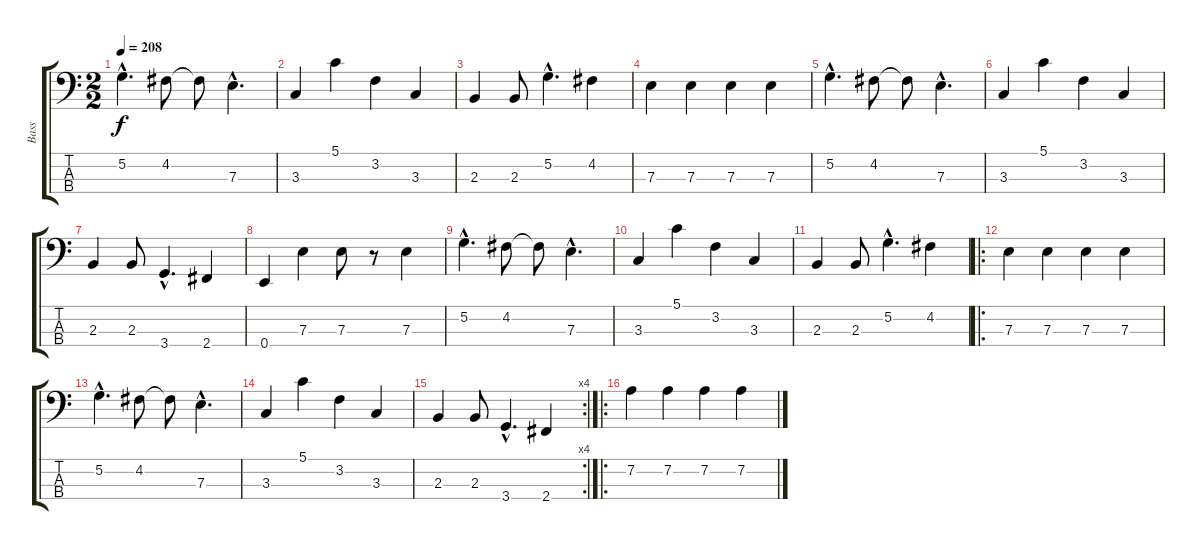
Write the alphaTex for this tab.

\track ("Bass" "Bass") {instrument electricbassfinger}
\staff {score tabs}
\tuning (G2 D2 A1 E1) {hide}
\ts (2 2)
\tempo 208
\clef f4
\ks c
5.2{hac}.4{d dy f} 4.2.8 4.2{t}.8 7.3{hac}.4{d} |
3.3.4 5.1.4 3.2.4 3.3.4 |
2.3.4 2.3.8 5.2{hac}.4{d} 4.2.4 |
7.3.4 7.3.4 7.3.4 7.3.4 |
5.2{hac}.4{d} 4.2.8 4.2{t}.8 7.3{hac}.4{d} |
3.3.4 5.1.4 3.2.4 3.3.4 |
2.3.4 2.3.8 3.4{hac}.4{d} 2.4.4 |
0.4.4 7.3.4 7.3.8 r.8 7.3.4 |
5.2{hac}.4{d} 4.2.8 4.2{t}.8 7.3{hac}.4{d} |
3.3.4 5.1.4 3.2.4 3.3.4 |
2.3.4 2.3.8 5.2{hac}.4{d} 4.2.4 |
\ro
7.3.4 7.3.4 7.3.4 7.3.4 |
5.2{hac}.4{d} 4.2.8 4.2{t}.8 7.3{hac}.4{d} |
3.3.4 5.1.4 3.2.4 3.3.4 |
\rc 4
2.3.4 2.3.8 3.4{hac}.4{d} 2.4.4 |
\ro
7.2.4 7.2.4 7.2.4 7.2.4
